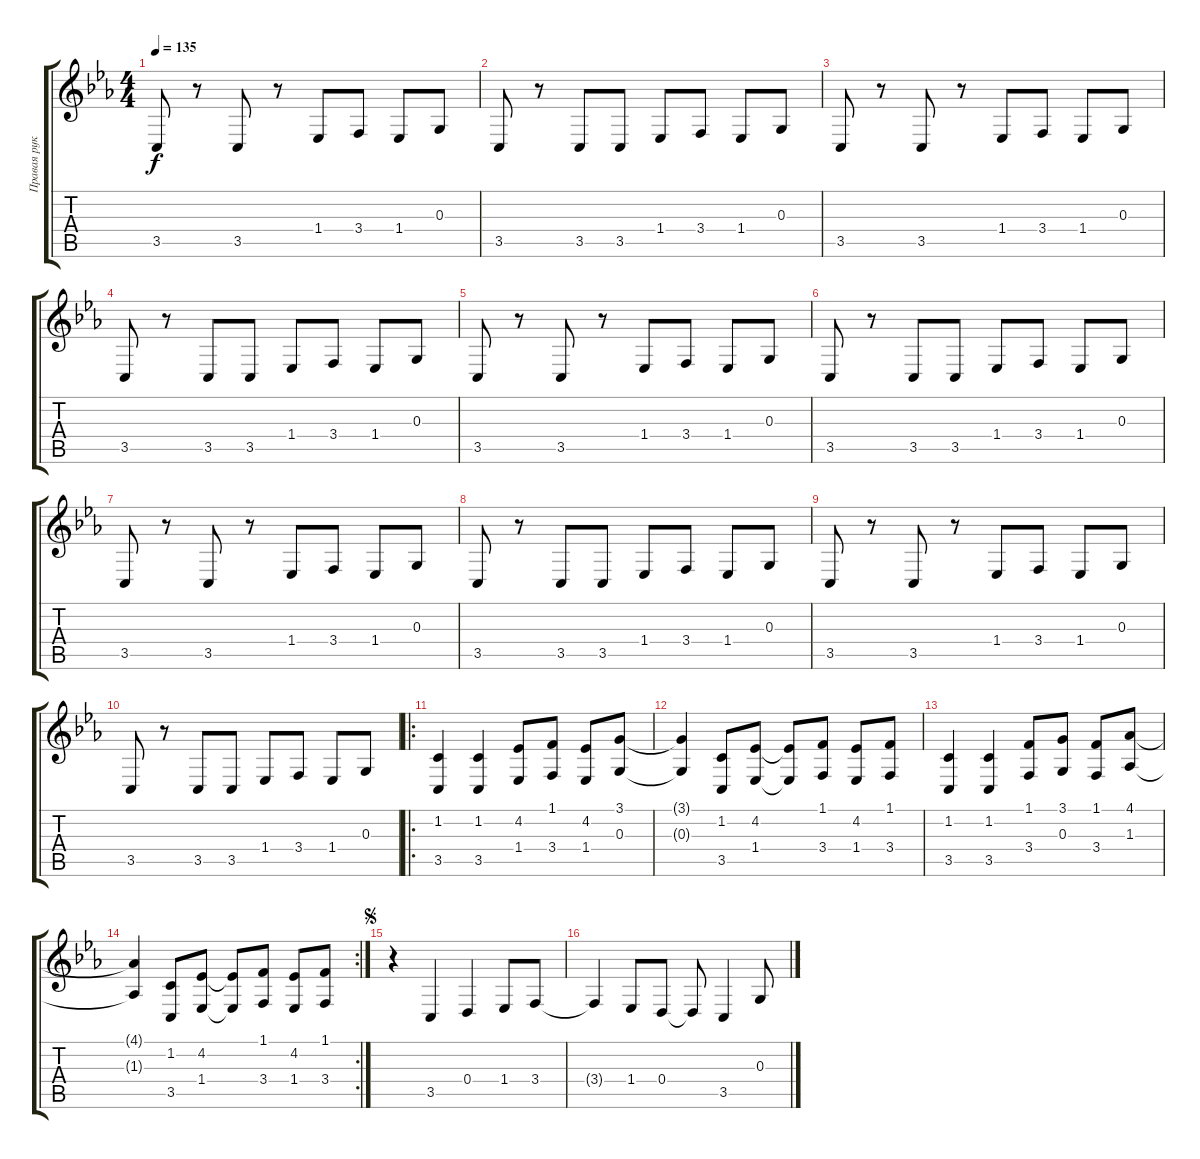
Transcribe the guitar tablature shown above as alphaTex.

\track ("Правая рука" "Правая рук") {instrument brightacousticpiano}
\staff {score tabs}
\tuning (E4 B3 G3 D3 A2 E2) {hide}
\ts (4 4)
\tempo 135
\clef g2
\ks eb
3.5.8{dy f instrument brightacousticpiano} r.8 3.5.8 r.8 1.4.8 3.4.8 1.4.8 0.3.8 |
3.5.8 r.8 3.5.8 3.5.8 1.4.8 3.4.8 1.4.8 0.3.8 |
3.5.8 r.8 3.5.8 r.8 1.4.8 3.4.8 1.4.8 0.3.8 |
3.5.8 r.8 3.5.8 3.5.8 1.4.8 3.4.8 1.4.8 0.3.8 |
3.5.8 r.8 3.5.8 r.8 1.4.8 3.4.8 1.4.8 0.3.8 |
3.5.8 r.8 3.5.8 3.5.8 1.4.8 3.4.8 1.4.8 0.3.8 |
3.5.8 r.8 3.5.8 r.8 1.4.8 3.4.8 1.4.8 0.3.8 |
3.5.8 r.8 3.5.8 3.5.8 1.4.8 3.4.8 1.4.8 0.3.8 |
3.5.8 r.8 3.5.8 r.8 1.4.8 3.4.8 1.4.8 0.3.8 |
3.5.8 r.8 3.5.8 3.5.8 1.4.8 3.4.8 1.4.8 0.3.8 |
\ro
(1.2 3.5).4 (1.2 3.5).4 (4.2 1.4).8 (1.1 3.4).8 (4.2 1.4).8 (3.1 0.3).8 |
(3.1{t} 0.3{t}).4 (1.2 3.5).8 (4.2 1.4).8 (4.2{t} 1.4{t}).8 (1.1 3.4).8 (4.2 1.4).8 (1.1 3.4).8 |
(1.2 3.5).4 (1.2 3.5).4 (1.1 3.4).8 (3.1 0.3).8 (1.1 3.4).8 (4.1 1.3).8 |
\rc 2
(4.1{t} 1.3{t}).4 (1.2 3.5).8 (4.2 1.4).8 (4.2{t} 1.4{t}).8 (1.1 3.4).8 (4.2 1.4).8 (1.1 3.4).8 |
\jump segno
r.4 3.5.4 0.4.4 1.4.8 3.4.8 |
3.4{t}.4 1.4.8 0.4.8 0.4{t}.8 3.5.4 0.3.8
